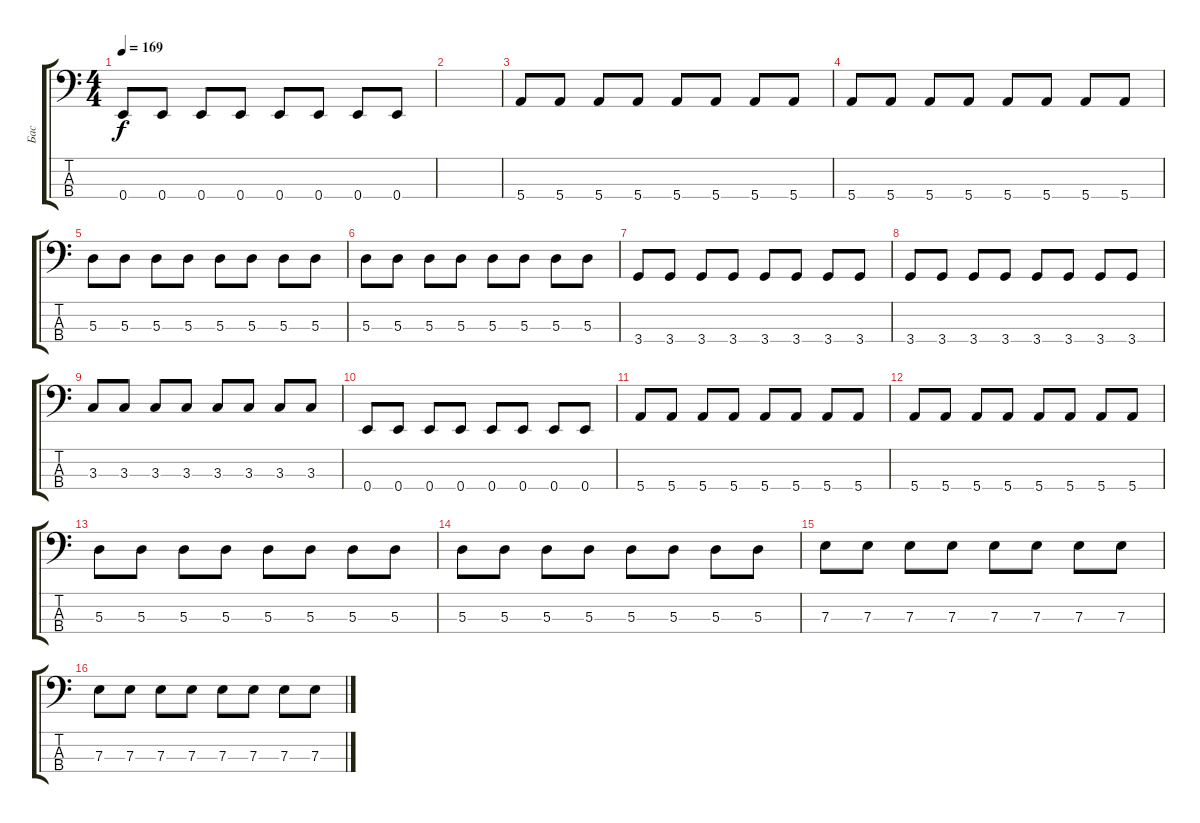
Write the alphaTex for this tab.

\track ("Бас" "Бас") {instrument electricbassfinger}
\staff {score tabs}
\tuning (G2 D2 A1 E1) {hide}
\ts (4 4)
\tempo 169
\clef f4
\ks c
0.4.8{dy f} 0.4.8 0.4.8 0.4.8 0.4.8 0.4.8 0.4.8 0.4.8 |
|
5.4.8 5.4.8 5.4.8 5.4.8 5.4.8 5.4.8 5.4.8 5.4.8 |
5.4.8 5.4.8 5.4.8 5.4.8 5.4.8 5.4.8 5.4.8 5.4.8 |
5.3.8 5.3.8 5.3.8 5.3.8 5.3.8 5.3.8 5.3.8 5.3.8 |
5.3.8 5.3.8 5.3.8 5.3.8 5.3.8 5.3.8 5.3.8 5.3.8 |
3.4.8 3.4.8 3.4.8 3.4.8 3.4.8 3.4.8 3.4.8 3.4.8 |
3.4.8 3.4.8 3.4.8 3.4.8 3.4.8 3.4.8 3.4.8 3.4.8 |
3.3.8 3.3.8 3.3.8 3.3.8 3.3.8 3.3.8 3.3.8 3.3.8 |
0.4.8 0.4.8 0.4.8 0.4.8 0.4.8 0.4.8 0.4.8 0.4.8 |
5.4.8 5.4.8 5.4.8 5.4.8 5.4.8 5.4.8 5.4.8 5.4.8 |
5.4.8 5.4.8 5.4.8 5.4.8 5.4.8 5.4.8 5.4.8 5.4.8 |
5.3.8 5.3.8 5.3.8 5.3.8 5.3.8 5.3.8 5.3.8 5.3.8 |
5.3.8 5.3.8 5.3.8 5.3.8 5.3.8 5.3.8 5.3.8 5.3.8 |
7.3.8 7.3.8 7.3.8 7.3.8 7.3.8 7.3.8 7.3.8 7.3.8 |
7.3.8 7.3.8 7.3.8 7.3.8 7.3.8 7.3.8 7.3.8 7.3.8
